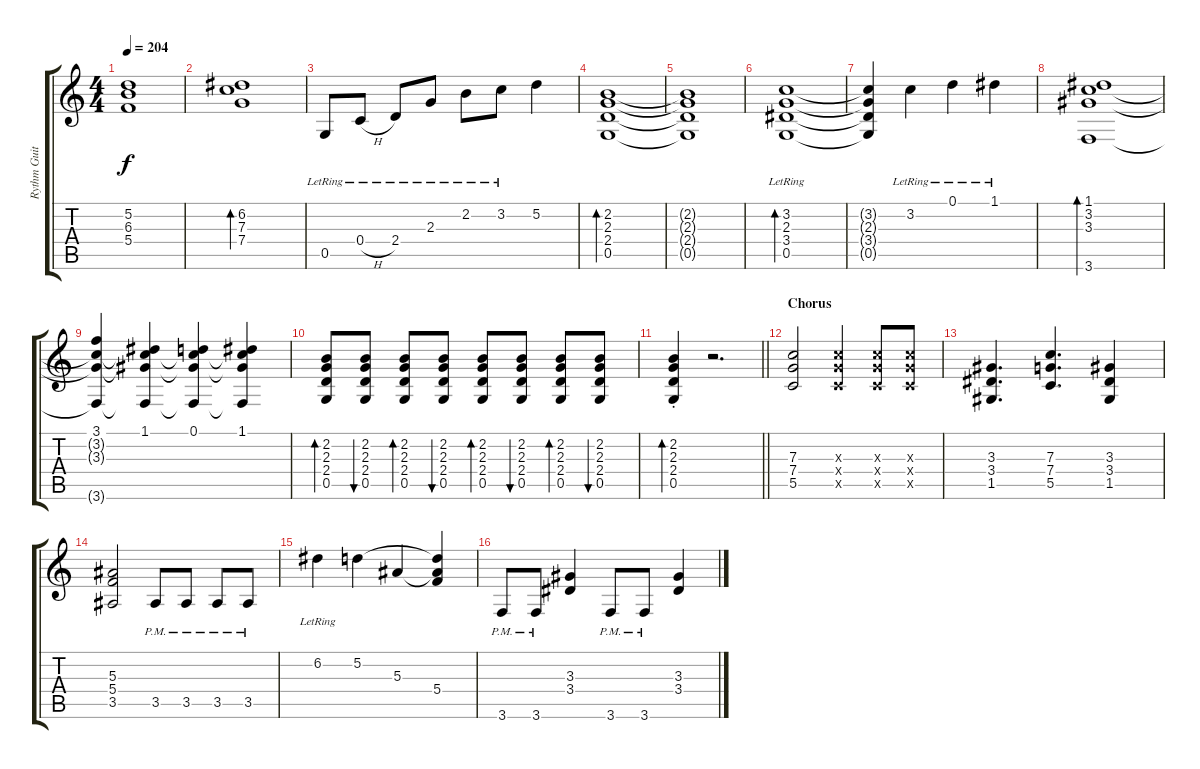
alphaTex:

\track ("Rythm Guitar II" "Rythm Guit") {instrument overdrivenguitar}
\staff {score tabs}
\tuning (D4 A3 F3 C3 G2 D2) {hide}
\ts (4 4)
\tempo 204
\clef g2
\ks c
(5.2{t} 6.3{t} 5.4{t}).1{dy f} |
(6.2 7.3 7.4).1{bd 240} |
0.5{lr}.8 0.4{h lr}.8 2.4{lr}.8 2.3{lr}.8 2.2{lr}.8 3.2{lr}.8 5.2.4 |
(2.2 2.3 2.4 0.5).1{bd 240} |
(2.2{t} 2.3{t} 2.4{t} 0.5{t}).1 |
(3.2{lr} 2.3{lr} 3.4{lr} 0.5{lr}).1{bd 240} |
(3.2{t} 2.3{t} 3.4{t} 0.5{t}).4 3.2{lr}.4 0.1{lr}.4 1.1{lr}.4 |
(1.1 3.2 3.3 3.6).1{bd 240} |
(3.1 3.2{t} 3.3{t} 3.6{t}).4 (1.1 3.2{t} 3.3{t} 3.6{t}).4 (0.1 3.2{t} 3.3{t} 3.6{t}).4 (1.1 3.2{t} 3.3{t} 3.6{t}).4 |
(2.2 2.3 2.4 0.5).8{bd 120} (2.2 2.3 2.4 0.5).8{bu 120} (2.2 2.3 2.4 0.5).8{bd 120} (2.2 2.3 2.4 0.5).8{bu 120} (2.2 2.3 2.4 0.5).8{bd 120} (2.2 2.3 2.4 0.5).8{bu 120} (2.2 2.3 2.4 0.5).8{bd 120} (2.2 2.3 2.4 0.5).8{bu 120} |
\barLineRight lightlight
(2.2{st} 2.3{st} 2.4{st} 0.5{st}).4{bd 120} r.2{d} |
\section ("" "Chorus")
(7.3 7.4 5.5).2{instrument overdrivenguitar} (7.3{x} 7.4{x} 5.5{x}).4 (7.3{x} 7.4{x} 5.5{x}).8 (7.3{x} 7.4{x} 5.5{x}).8 |
(3.3 3.4 1.5).4{d} (7.3 7.4 5.5).4{d} (3.3 3.4 1.5).4 |
(5.3 5.4 3.5).2 3.5{pm}.8 3.5{pm}.8 3.5{pm}.8 3.5{pm}.8 |
6.2{lr}.4 5.2.4 5.3.4 (5.2{t} 5.3{t} 5.4).4 |
3.6{pm}.8 3.6{pm}.8 (3.3 3.4).4 3.6{pm}.8 3.6{pm}.8 (3.3 3.4).4
